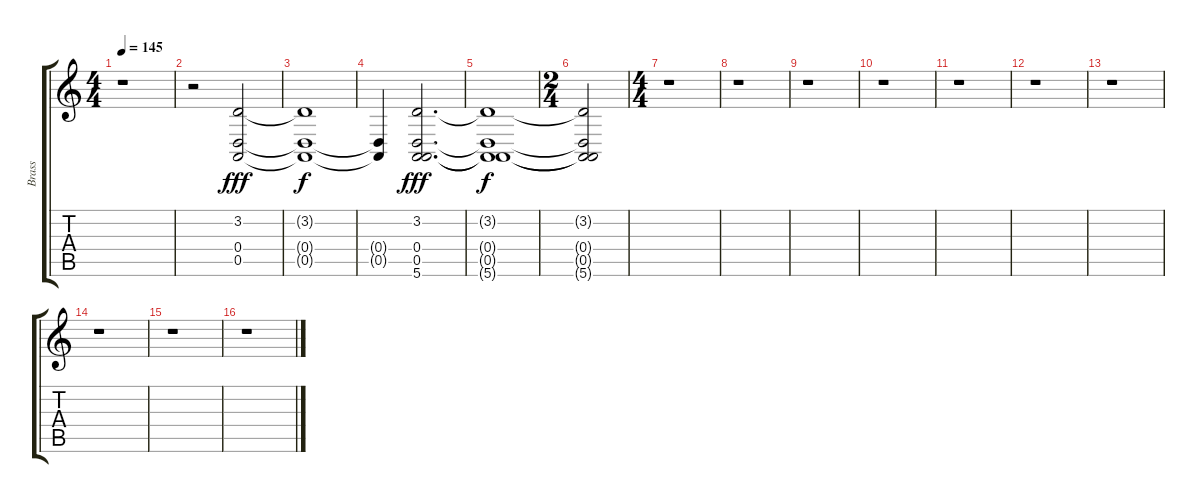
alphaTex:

\track ("Brass" "Brass") {instrument brasssection}
\staff {score tabs}
\tuning (E4 B3 G3 D3 A2 E2) {hide}
\ts (4 4)
\tempo 145
\clef g2
\ks c
r.1{dy f} |
r.2 (3.2 0.4 0.5).2{dy fff} |
(3.2{t} 0.4{t} 0.5{t}).1{dy f} |
(0.4{t} 0.5{t}).4 (3.2 0.4 0.5 5.6).2{d dy fff} |
(3.2{t} 0.4{t} 0.5{t} 5.6{t}).1{dy f} |
\ts (2 4)
(3.2{t} 0.4{t} 0.5{t} 5.6{t}).2 |
\ts (4 4)
r.1 |
r.1 |
r.1 |
r.1 |
r.1 |
r.1 |
r.1 |
r.1 |
r.1 |
r.1
